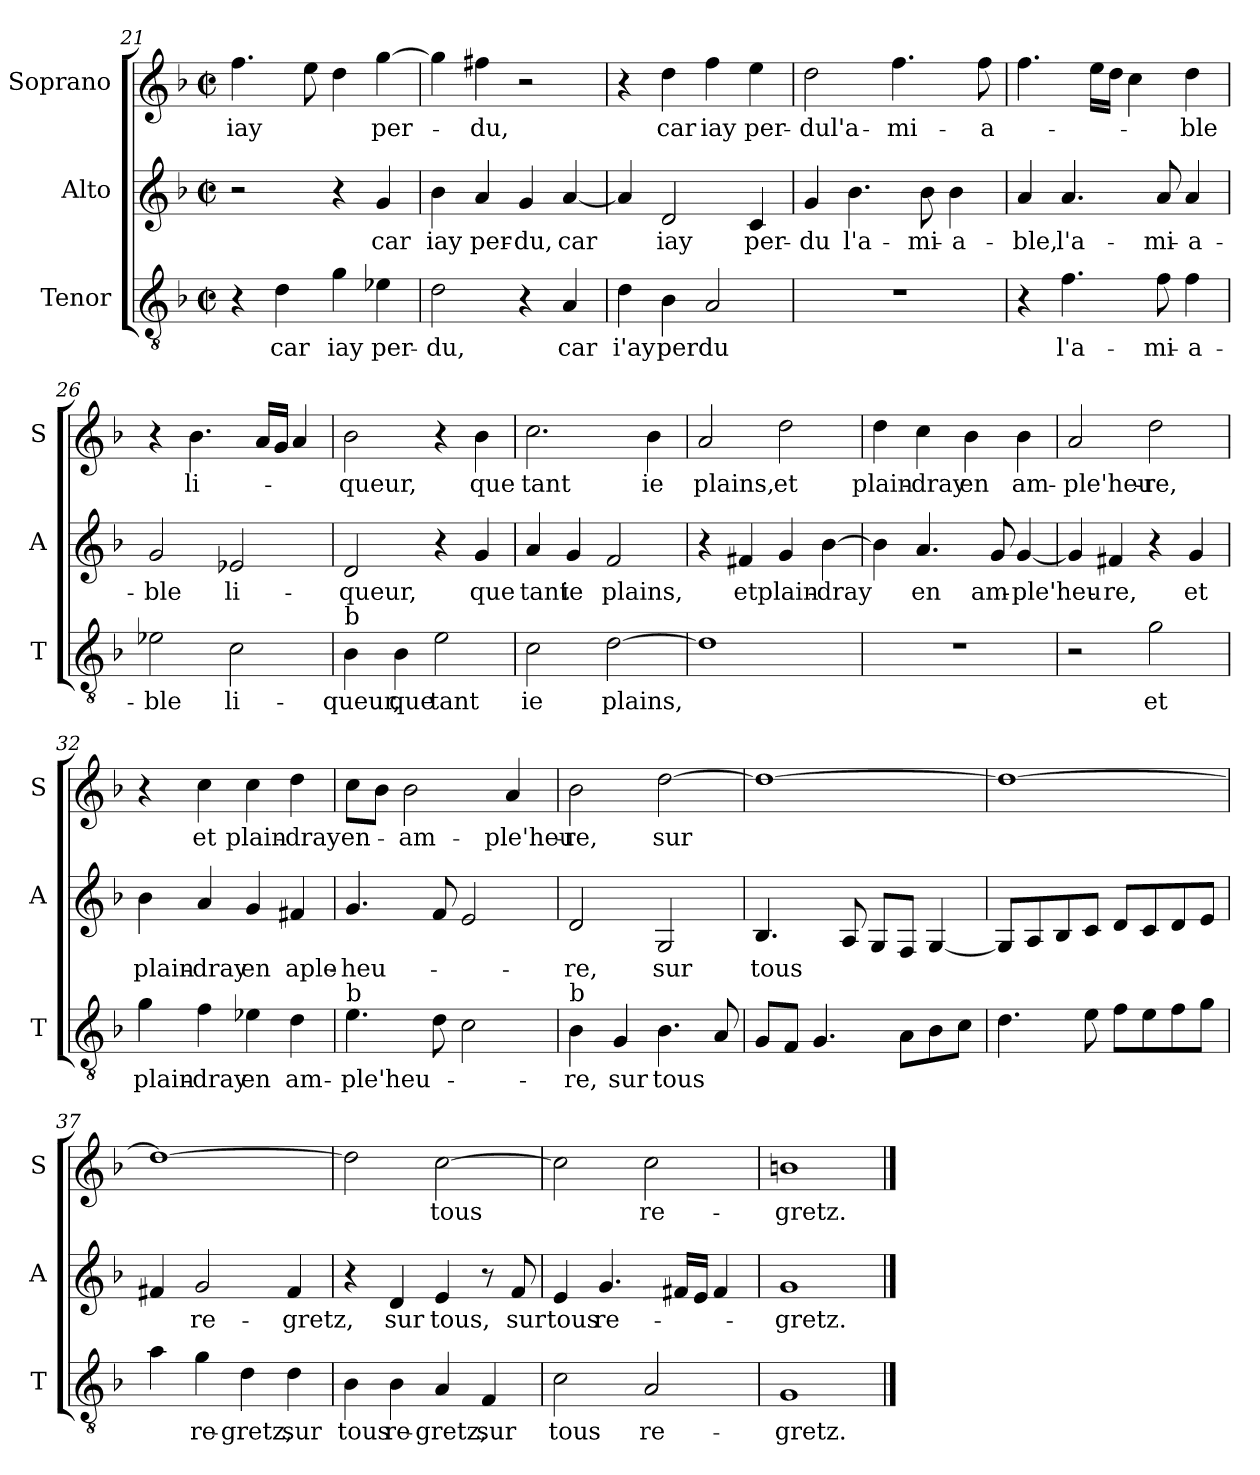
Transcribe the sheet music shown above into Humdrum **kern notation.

**kern	**text	**kern	**text	**kern	**text
*part3	*part3	*part2	*part2	*part1	*part1
*staff3	*staff3	*staff2	*staff2	*staff1	*staff1
*I"Tenor	*	*I"Alto	*	*I"Soprano	*
*I'T	*	*I'A	*	*I'S	*
*clefGv2	*	*clefG2	*	*clefG2	*
*k[b-]	*	*k[b-]	*	*k[b-]	*
*F:	*	*F:	*	*F:	*
*M2/2	*	*M2/2	*	*M2/2	*
*met(c|)	*	*met(c|)	*	*met(c|)	*
=21	=21	=21	=21	=21	=21
!	!	!	!	!	!LO:LY:b
4r	.	2r	.	4.ff\	iay
!	!LO:LY:b	!	!	!	!
4d\	car	.	.	.	.
.	.	.	.	8ee\	.
!	!LO:LY:b	!	!	!	!
4g\	iay	4r	.	4dd\	.
!	!LO:LY:b	!	!LO:LY:b	!	!LO:LY:b
4e-X\	per-	4g/	car	[4gg\	per-
=22	=22	=22	=22	=22	=22
!	!LO:LY:b	!	!LO:LY:b	!	!
2d\	-du,	4b-\	iay	4gg\]	.
!	!	!	!LO:LY:b	!	!LO:LY:b
.	.	4a/	per-	4ff#X\	-du,
!	!	!	!LO:LY:b	!	!
4r	.	4g/	-du,	2r	.
!	!LO:LY:b	!	!LO:LY:b	!	!
4A/	car	[4a/	car	.	.
=23	=23	=23	=23	=23	=23
!	!LO:LY:b	!	!	!	!
4d\	i'ay	4a/]	.	4r	.
!	!LO:LY:b	!	!LO:LY:b	!	!LO:LY:b
4B-\	perdu	2d/	iay	4dd\	car
!	!	!	!	!	!LO:LY:b
2A/	.	.	.	4ff\	iay
!	!	!	!LO:LY:b	!	!LO:LY:b
.	.	4c/	per-	4ee\	per-
!!LO:LB:g=z
=24	=24	=24	=24	=24	=24
!	!	!	!LO:LY:b	!	!LO:LY:b
1r	.	4g/	-du	2dd\	-dul'a-
!	!	!	!LO:LY:b	!	!
.	.	4.b-\	l'a-	.	.
!	!	!	!	!	!LO:LY:b
.	.	.	.	4.ff\	-mi-
!	!	!	!LO:LY:b	!	!
.	.	8b-\	-mi-	.	.
!	!	!	!LO:LY:b	!	!
.	.	4b-\	-a-	.	.
!	!	!	!	!	!LO:LY:b
.	.	.	.	8ff\	-a-
=25	=25	=25	=25	=25	=25
!	!	!	!LO:LY:b	!	!
4r	.	4a/	-ble,	4.ff\	.
!	!LO:LY:b	!	!LO:LY:b	!	!
4.f\	l'a-	4.a/	l'a-	.	.
.	.	.	.	16ee\LL	.
.	.	.	.	16dd\JJ	.
.	.	.	.	4cc\	.
!	!LO:LY:b	!	!LO:LY:b	!	!
8f\	-mi-	8a/	-mi-	.	.
!	!LO:LY:b	!	!LO:LY:b	!	!LO:LY:b
4f\	-a-	4a/	-a-	4dd\	-ble
=26	=26	=26	=26	=26	=26
!	!LO:LY:b	!	!LO:LY:b	!	!
2e-X\	-ble	2g/	-ble	4r	.
!	!	!	!	!	!LO:LY:b
.	.	.	.	4.b-\	li-
!	!LO:LY:b	!	!LO:LY:b	!	!
2c\	li-	2e-X/	li-	.	.
.	.	.	.	16a/LL	.
.	.	.	.	16g/JJ	.
.	.	.	.	4a/	.
=27	=27	=27	=27	=27	=27
!LO:TX:a:t=b	!	!	!	!	!
!	!LO:LY:b	!	!LO:LY:b	!	!LO:LY:b
4B-\	-queur,	2d/	-queur,	2b-\	-queur,
!	!LO:LY:b	!	!	!	!
4B-\	que	.	.	.	.
!	!LO:LY:b	!	!	!	!
2e\	tant	4r	.	4r	.
!	!	!	!LO:LY:b	!	!LO:LY:b
.	.	4g/	que	4b-\	que
=28	=28	=28	=28	=28	=28
!	!LO:LY:b	!	!LO:LY:b	!	!LO:LY:b
2c\	ie	4a/	tant	2.cc\	tant
!	!	!	!LO:LY:b	!	!
.	.	4g/	ie	.	.
!	!LO:LY:b	!	!LO:LY:b	!	!
[2d\	plains,	2f/	plains,	.	.
!	!	!	!	!	!LO:LY:b
.	.	.	.	4b-\	ie
!!LO:PB:g=z
=29	=29	=29	=29	=29	=29
!	!	!	!	!	!LO:LY:b
1d]	.	4r	.	2a/	plains,
!	!	!	!LO:LY:b	!	!
.	.	4f#X/	et	.	.
!	!	!	!LO:LY:b	!	!LO:LY:b
.	.	4g/	plain-	2dd\	et
!	!	!	!LO:LY:b	!	!
.	.	[4b-\	-dray	.	.
=30	=30	=30	=30	=30	=30
!	!	!	!	!	!LO:LY:b
1r	.	4b-\]	.	4dd\	plain-
!	!	!	!LO:LY:b	!	!LO:LY:b
.	.	4.a/	en	4cc\	-dray
!	!	!	!	!	!LO:LY:b
.	.	.	.	4b-\	en
!	!	!	!LO:LY:b	!	!
.	.	8g/	am-	.	.
!	!	!	!LO:LY:b	!	!LO:LY:b
.	.	[4g/	-ple'heu-	4b-\	am-
=31	=31	=31	=31	=31	=31
!	!	!	!	!	!LO:LY:b
2r	.	4g/]	.	2a/	-ple'heu-
!	!	!	!LO:LY:b	!	!
.	.	4f#X/	-re,	.	.
!	!LO:LY:b	!	!	!	!LO:LY:b
2g\	et	4r	.	2dd\	-re,
!	!	!	!LO:LY:b	!	!
.	.	4g/	et	.	.
=32	=32	=32	=32	=32	=32
!	!LO:LY:b	!	!LO:LY:b	!	!
4g\	plain-	4b-\	plain-	4r	.
!	!LO:LY:b	!	!LO:LY:b	!	!LO:LY:b
4f\	-dray	4a/	-dray	4cc\	et
!	!LO:LY:b	!	!LO:LY:b	!	!LO:LY:b
4e-X\	en	4g/	en	4cc\	plain-
!	!LO:LY:b	!	!LO:LY:b	!	!LO:LY:b
4d\	am-	4f#X/	aple-	4dd\	-dray
!!LO:LB:g=z
=33	=33	=33	=33	=33	=33
!LO:TX:a:t=b	!	!	!	!	!
!	!LO:LY:b	!	!LO:LY:b	!	!LO:LY:b
4.e\	-ple'heu-	4.g/	-heu-	8cc\L	en-
.	.	.	.	8b-\J	.
!	!	!	!	!	!LO:LY:b
.	.	.	.	2b-\	-am-
8d\	.	8f/	.	.	.
2c\	.	2e/	.	.	.
!	!	!	!	!	!LO:LY:b
.	.	.	.	4a/	-ple'heu-
=34	=34	=34	=34	=34	=34
!LO:TX:a:t=b	!	!	!	!	!
!	!LO:LY:b	!	!LO:LY:b	!	!LO:LY:b
4B-\	-re,	2d/	-re,	2b-\	-re,
!	!LO:LY:b	!	!	!	!
4G/	sur	.	.	.	.
!	!LO:LY:b	!	!LO:LY:b	!	!LO:LY:b
4.B-\	tous	2G/	sur	[2dd\	sur
8A/	.	.	.	.	.
=35	=35	=35	=35	=35	=35
!	!	!	!LO:LY:b	!	!
8G/L	.	4.B-/	tous	1dd_	.
8F/J	.	.	.	.	.
4.G/	.	.	.	.	.
.	.	8A/	.	.	.
.	.	8G/L	.	.	.
8A\L	.	8F/J	.	.	.
8B-\	.	[4G/	.	.	.
8c\J	.	.	.	.	.
=36	=36	=36	=36	=36	=36
4.d\	.	8G/L]	.	1dd_	.
.	.	8A/	.	.	.
.	.	8B-/	.	.	.
8e\	.	8c/J	.	.	.
8f\L	.	8d/L	.	.	.
8e\	.	8c/	.	.	.
8f\	.	8d/	.	.	.
8g\J	.	8e/J	.	.	.
!!LO:LB:g=z
=37	=37	=37	=37	=37	=37
4a\	.	4f#X/	.	1dd_	.
!	!LO:LY:b	!	!LO:LY:b	!	!
4g\	re-	2g/	re-	.	.
!	!LO:LY:b	!	!	!	!
4d\	-gretz,	.	.	.	.
!	!LO:LY:b	!	!LO:LY:b	!	!
4d\	sur	4f#/	-gretz,	.	.
=38	=38	=38	=38	=38	=38
!	!LO:LY:b	!	!	!	!
4B-\	tous	4r	.	2dd\]	.
!	!LO:LY:b	!	!LO:LY:b	!	!
4B-\	re-	4d/	sur	.	.
!	!LO:LY:b	!	!LO:LY:b	!	!LO:LY:b
4A/	-gretz,	4e/	tous,	[2cc\	tous
!	!LO:LY:b	!	!	!	!
4F/	sur	8r	.	.	.
!	!	!	!LO:LY:b	!	!
.	.	8f/	sur	.	.
=39	=39	=39	=39	=39	=39
!	!LO:LY:b	!	!LO:LY:b	!	!
2c\	tous	4e/	tous	2cc\]	.
!	!	!	!LO:LY:b	!	!
.	.	4.g/	re-	.	.
!	!LO:LY:b	!	!	!	!LO:LY:b
2A/	re-	.	.	2cc\	re-
.	.	16f#X/LL	.	.	.
.	.	16e/JJ	.	.	.
.	.	4f#/	.	.	.
=40	=40	=40	=40	=40	=40
!	!LO:LY:b	!	!LO:LY:b	!	!LO:LY:b
1G	-gretz.	1g	-gretz.	1bn	-gretz.
==	==	==	==	==	==
*-	*-	*-	*-	*-	*-
